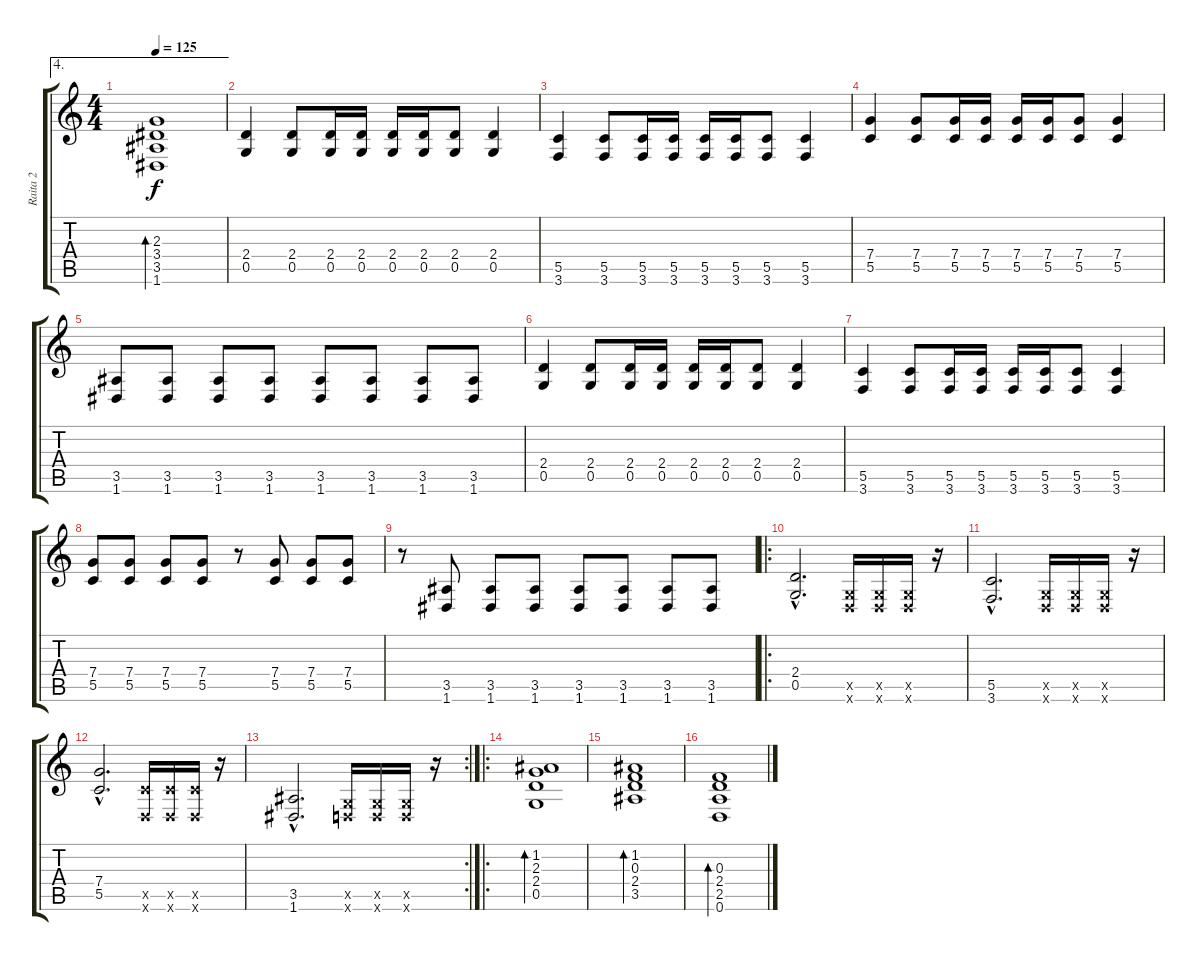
\track ("Raita 2" "Raita 2") {instrument distortionguitar}
\staff {score tabs}
\tuning (D4 A3 F3 C3 G2 D2) {hide}
\ae 4
\ts (4 4)
\tempo 125
\clef g2
\ks c
(2.3 3.4 3.5 1.6).1{bd 480 dy f} |
(2.4 0.5).4{instrument distortionguitar} (2.4 0.5).8 (2.4 0.5).16 (2.4 0.5).16 (2.4 0.5).16 (2.4 0.5).16 (2.4 0.5).8 (2.4 0.5).4 |
(5.5 3.6).4 (5.5 3.6).8 (5.5 3.6).16 (5.5 3.6).16 (5.5 3.6).16 (5.5 3.6).16 (5.5 3.6).8 (5.5 3.6).4 |
(7.4 5.5).4 (7.4 5.5).8 (7.4 5.5).16 (7.4 5.5).16 (7.4 5.5).16 (7.4 5.5).16 (7.4 5.5).8 (7.4 5.5).4 |
(3.5 1.6).8 (3.5 1.6).8 (3.5 1.6).8 (3.5 1.6).8 (3.5 1.6).8 (3.5 1.6).8 (3.5 1.6).8 (3.5 1.6).8 |
(2.4 0.5).4{instrument distortionguitar} (2.4 0.5).8 (2.4 0.5).16 (2.4 0.5).16 (2.4 0.5).16 (2.4 0.5).16 (2.4 0.5).8 (2.4 0.5).4 |
(5.5 3.6).4 (5.5 3.6).8 (5.5 3.6).16 (5.5 3.6).16 (5.5 3.6).16 (5.5 3.6).16 (5.5 3.6).8 (5.5 3.6).4 |
(7.4 5.5).8 (7.4 5.5).8 (7.4 5.5).8 (7.4 5.5).8 r.8 (7.4 5.5).8 (7.4 5.5).8 (7.4 5.5).8 |
r.8 (3.5 1.6).8 (3.5 1.6).8 (3.5 1.6).8 (3.5 1.6).8 (3.5 1.6).8 (3.5 1.6).8 (3.5 1.6).8 |
\ro
(2.4{hac} 0.5{hac}).2{d} (0.5{x} 0.6{x}).16 (0.5{x} 0.6{x}).16 (0.5{x} 0.6{x}).16 r.16 |
(5.5{hac} 3.6{hac}).2{d} (0.5{x} 0.6{x}).16 (0.5{x} 0.6{x}).16 (0.5{x} 0.6{x}).16 r.16 |
(7.4{hac} 5.5{hac}).2{d} (5.5{x} 0.6{x}).16 (5.5{x} 0.6{x}).16 (5.5{x} 0.6{x}).16 r.16 |
\rc 2
(3.5{hac} 1.6{hac}).2{d} (0.5{x} 0.6{x}).16 (0.5{x} 0.6{x}).16 (0.5{x} 0.6{x}).16 r.16 |
\ro
(1.2 2.3 2.4 0.5).1{bd 480 instrument electricguitarclean} |
(1.2 0.3 2.4 3.5).1{bd 480} |
(0.3 2.4 2.5 0.6).1{bd 480}
